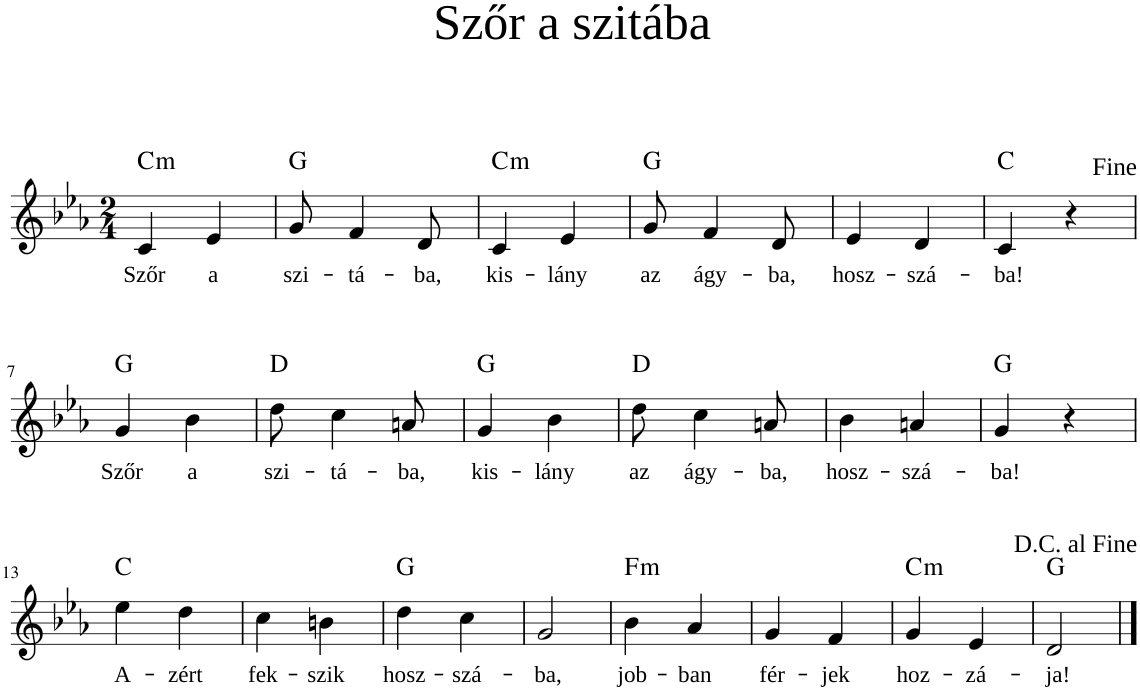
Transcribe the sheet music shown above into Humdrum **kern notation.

**kern	**text	**harte
*part1	*part1	*part1
*staff1	*staff1	*
*I"Piano	*	*
*I'Pno	*	*
*clefG2	*	*
*k[b-e-a-]	*	*
*M2/4	*	*
=1	=1	=1
!	!LO:LY:b	!LO:H:kt=m
4c/	Szőr	C:min
!	!LO:LY:b	!
4e-/	a	.
=2	=2	=2
!	!LO:LY:b	!
8g/	szi-	G:maj
!	!LO:LY:b	!
4f/	-tá-	.
!	!LO:LY:b	!
8d/	-ba,	.
=3	=3	=3
!	!LO:LY:b	!LO:H:kt=m
4c/	kis-	C:min
!	!LO:LY:b	!
4e-/	-lány	.
=4	=4	=4
!	!LO:LY:b	!
8g/	az	G:maj
!	!LO:LY:b	!
4f/	ágy-	.
!	!LO:LY:b	!
8d/	-ba,	.
=5	=5	=5
!	!LO:LY:b	!
4e-/	hosz-	.
!	!LO:LY:b	!
4d/	-szá-	.
=6	=6	=6
!	!LO:LY:b	!
4c/	-ba!	C:maj
4r	.	.
!LO:TX:a:t=<font size="11.7074"/><font face="Times New Roman"/>Fine	!	!
!!LO:LB:g=z
=7	=7	=7
!	!LO:LY:b	!
4g/	Szőr	G:maj
!	!LO:LY:b	!
4b-\	a	.
=8	=8	=8
!	!LO:LY:b	!
8dd\	szi-	D:maj
!	!LO:LY:b	!
4cc\	-tá-	.
!	!LO:LY:b	!
8an/	-ba,	.
=9	=9	=9
!	!LO:LY:b	!
4g/	kis-	G:maj
!	!LO:LY:b	!
4b-\	-lány	.
=10	=10	=10
!	!LO:LY:b	!
8dd\	az	D:maj
!	!LO:LY:b	!
4cc\	ágy-	.
!	!LO:LY:b	!
8an/	-ba,	.
=11	=11	=11
!	!LO:LY:b	!
4b-\	hosz-	.
!	!LO:LY:b	!
4an/	-szá-	.
=12	=12	=12
!	!LO:LY:b	!
4g/	-ba!	G:maj
4r	.	.
!!LO:LB:g=z
=13	=13	=13
!	!LO:LY:b	!
4ee-\	A-	C:maj
!	!LO:LY:b	!
4dd\	-zért	.
=14	=14	=14
!	!LO:LY:b	!
4cc\	fek-	.
!	!LO:LY:b	!
4bn\	-szik	.
=15	=15	=15
!	!LO:LY:b	!
4dd\	hosz-	G:maj
!	!LO:LY:b	!
4cc\	-szá-	.
=16	=16	=16
!	!LO:LY:b	!
2g/	-ba,	.
=17	=17	=17
!	!LO:LY:b	!LO:H:kt=m
4b-\	job-	F:min
!	!LO:LY:b	!
4a-/	-ban	.
=18	=18	=18
!	!LO:LY:b	!
4g/	fér-	.
!	!LO:LY:b	!
4f/	-jek	.
=19	=19	=19
!	!LO:LY:b	!LO:H:kt=m
4g/	hoz-	C:min
!	!LO:LY:b	!
4e-/	-zá-	.
=20	=20	=20
!	!LO:LY:b	!
2d/	-ja!	G:maj
!LO:TX:a:t=<font size="11.7074"/><font face="Times New Roman"/>D.C. al Fine	!	!
==	==	==
*-	*-	*-
